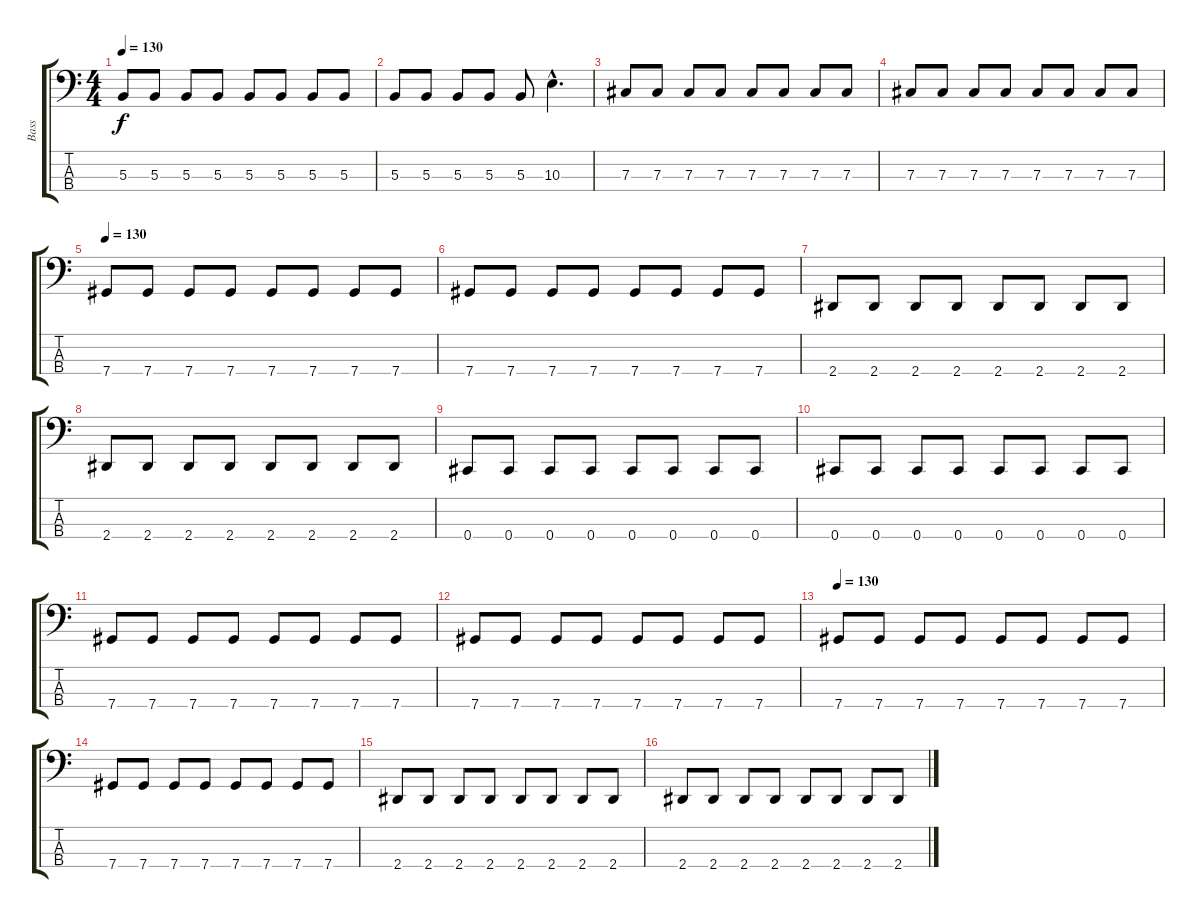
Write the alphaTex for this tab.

\track ("Bass" "Bass") {instrument electricbasspick}
\staff {score tabs}
\tuning (E2 B1 Gb1 Db1) {hide}
\ts (4 4)
\tempo 130
\clef f4
\ks c
5.3.8{dy f} 5.3.8 5.3.8 5.3.8 5.3.8 5.3.8 5.3.8 5.3.8 |
5.3.8 5.3.8 5.3.8 5.3.8 5.3.8 10.3{hac}.4{d} |
7.3.8 7.3.8 7.3.8 7.3.8 7.3.8 7.3.8 7.3.8 7.3.8 |
7.3.8 7.3.8 7.3.8 7.3.8 7.3.8 7.3.8 7.3.8 7.3.8 |
\tempo 130
7.4.8 7.4.8 7.4.8 7.4.8 7.4.8 7.4.8 7.4.8 7.4.8 |
7.4.8 7.4.8 7.4.8 7.4.8 7.4.8 7.4.8 7.4.8 7.4.8 |
2.4.8 2.4.8 2.4.8 2.4.8 2.4.8 2.4.8 2.4.8 2.4.8 |
2.4.8 2.4.8 2.4.8 2.4.8 2.4.8 2.4.8 2.4.8 2.4.8 |
0.4.8 0.4.8 0.4.8 0.4.8 0.4.8 0.4.8 0.4.8 0.4.8 |
0.4.8 0.4.8 0.4.8 0.4.8 0.4.8 0.4.8 0.4.8 0.4.8 |
7.4.8 7.4.8 7.4.8 7.4.8 7.4.8 7.4.8 7.4.8 7.4.8 |
7.4.8 7.4.8 7.4.8 7.4.8 7.4.8 7.4.8 7.4.8 7.4.8 |
\tempo 130
7.4.8 7.4.8 7.4.8 7.4.8 7.4.8 7.4.8 7.4.8 7.4.8 |
7.4.8 7.4.8 7.4.8 7.4.8 7.4.8 7.4.8 7.4.8 7.4.8 |
2.4.8 2.4.8 2.4.8 2.4.8 2.4.8 2.4.8 2.4.8 2.4.8 |
2.4.8 2.4.8 2.4.8 2.4.8 2.4.8 2.4.8 2.4.8 2.4.8
